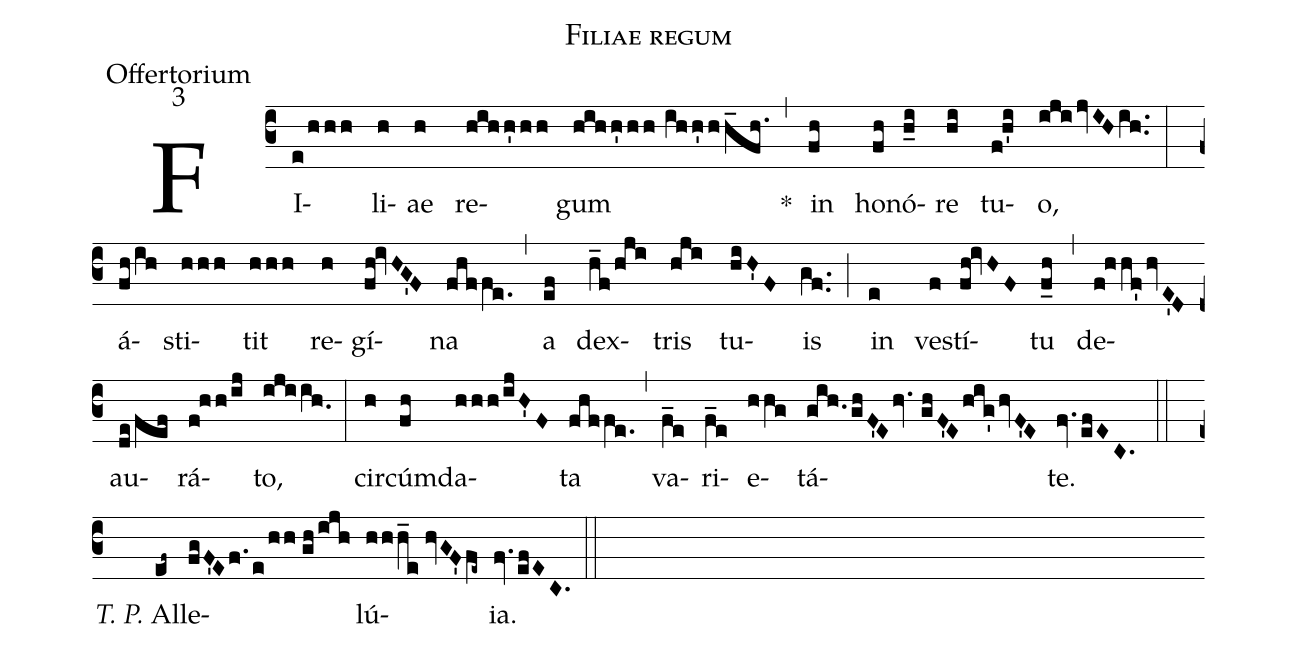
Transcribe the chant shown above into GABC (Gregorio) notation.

name:Filiae regum;
office-part:Offertorium;
mode:3;
%%
(c3) FI(e/hhh)li(h)ae(h) re(hihh'hh)gum(hihh'hh//ihh'hh_fh.) <clear>*(,) in(fh) ho(fh)nó(h_i)re(hi) tu(f!h'i)o,(ijijvIHih..) (:) á(fh/ih)sti(hhh)tit(hhh) re(h)gí(fh!ivHG'F)na(fhffe.) (,) a(ef) dex(h_f/hji)tris(hji) tu(hiH'F)is(gf..) (;) in(e) ve(f)stí(fh!ivHF)tu(f_h) (,) de(f!hhf'hvE'D)au(de/fef)rá(f!hh/ij)to,(ijiih.0) (:) cir(h)cúm(fh)da(hhh/ijH'F)ta(fhffe.) (,) va(f_e)ri(f_e)e(hhg)tá(gih./ghF'Ehv.//ghF'Ehig'hvF'E)te.(fv.efEC.) (::) <nlba><i>T. P.</i> Al(ef~)le(fgF'Ef./e/hh//gh/ijh)lú(hhh_e//hvGF'fe~){ia}.</nlba>(fv.efEC.) (::)
